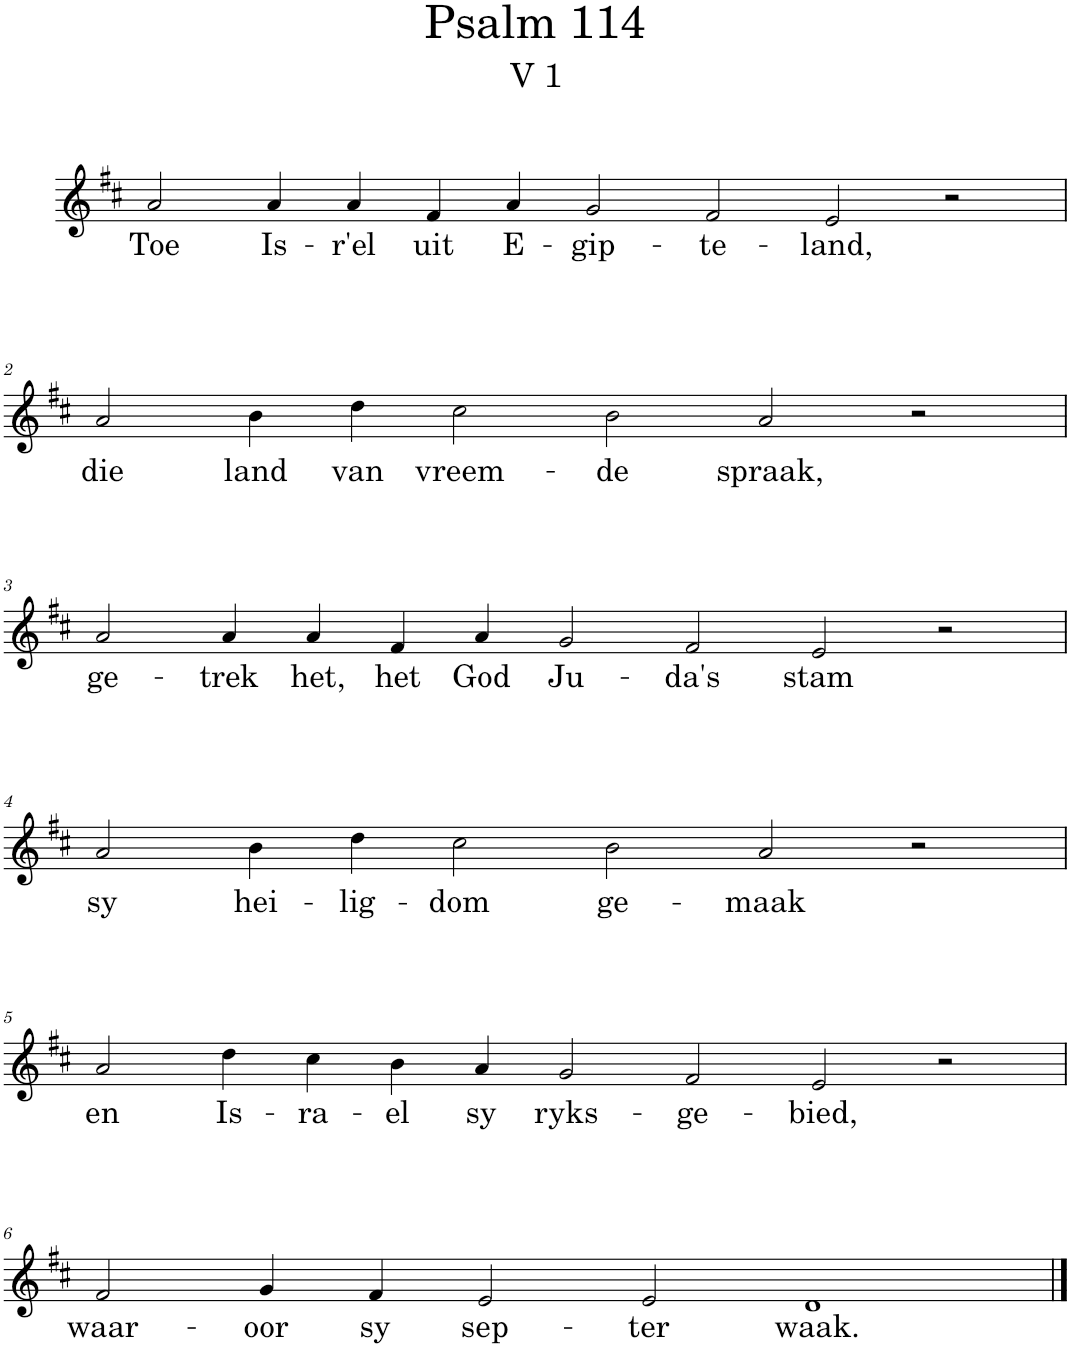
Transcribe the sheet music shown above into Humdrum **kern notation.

**kern	**text
*part1	*part1
*staff1	*staff1
*I"Pipe Organ	*
*I'Org.	*
*clefG2	*
*k[f#c#]	*
*M14/4	*
=1	=1
!	!LO:LY:b
2a/	Toe
!	!LO:LY:b
4a/	Is-
!	!LO:LY:b
4a/	-r'el
!	!LO:LY:b
4f#/	uit
!	!LO:LY:b
4a/	E-
!	!LO:LY:b
2g/	-gip-
!	!LO:LY:b
2f#/	-te-
!	!LO:LY:b
2e/	-land,
2r	.
!!LO:LB:g=z
=2	=2
*M12/4	*
!	!LO:LY:b
2a/	die
!	!LO:LY:b
4b\	land
!	!LO:LY:b
4dd\	van
!	!LO:LY:b
2cc#\	vreem-
!	!LO:LY:b
2b\	-de
!	!LO:LY:b
2a/	spraak,
2r	.
!!LO:LB:g=z
=3	=3
*M14/4	*
!	!LO:LY:b
2a/	ge-
!	!LO:LY:b
4a/	-trek
!	!LO:LY:b
4a/	het,
!	!LO:LY:b
4f#/	het
!	!LO:LY:b
4a/	God
!	!LO:LY:b
2g/	Ju-
!	!LO:LY:b
2f#/	-da's
!	!LO:LY:b
2e/	stam
2r	.
!!LO:LB:g=z
=4	=4
*M12/4	*
!	!LO:LY:b
2a/	sy
!	!LO:LY:b
4b\	hei-
!	!LO:LY:b
4dd\	-lig-
!	!LO:LY:b
2cc#\	-dom
!	!LO:LY:b
2b\	ge-
!	!LO:LY:b
2a/	-maak
2r	.
!!LO:LB:g=z
=5	=5
*M14/4	*
!	!LO:LY:b
2a/	en
!	!LO:LY:b
4dd\	Is-
!	!LO:LY:b
4cc#\	-ra-
!	!LO:LY:b
4b\	-el
!	!LO:LY:b
4a/	sy
!	!LO:LY:b
2g/	ryks-
!	!LO:LY:b
2f#/	-ge-
!	!LO:LY:b
2e/	-bied,
2r	.
!!LO:LB:g=z
=6	=6
*M12/4	*
!	!LO:LY:b
2f#/	waar-
!	!LO:LY:b
4g/	-oor
!	!LO:LY:b
4f#/	sy
!	!LO:LY:b
2e/	sep-
!	!LO:LY:b
2e/	-ter
!	!LO:LY:b
1d	waak.
==	==
*-	*-
